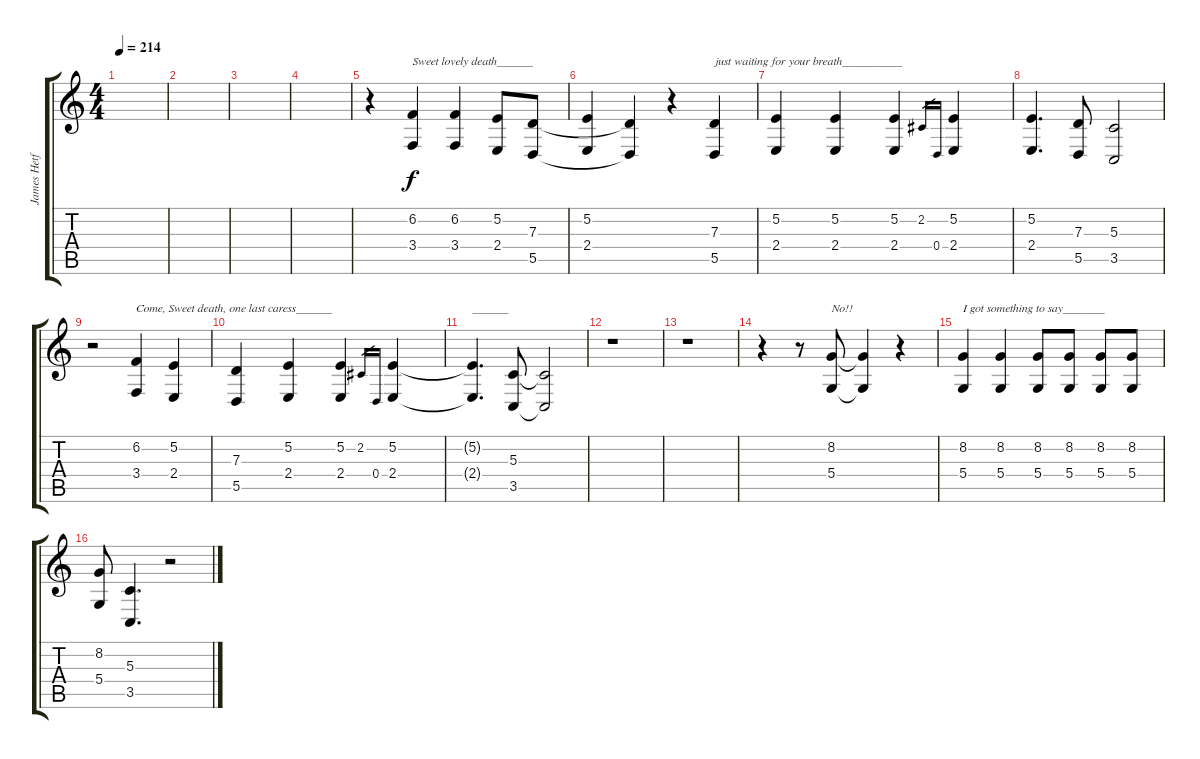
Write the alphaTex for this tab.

\track ("James Hetfield" "James Hetf") {instrument lead5charang}
\staff {score tabs}
\tuning (E4 B3 G3 D3 A2 E2) {hide}
\ts (4 4)
\tempo 214
\clef g2
\ks c
|
|
|
|
r.4 (6.2 3.4).4{txt "Sweet lovely death______"} (6.2 3.4).4 (5.2 2.4).8 (7.3 5.5).8 |
(5.2 2.4).4 (7.3{t} 5.5{t}).4 r.4 (7.3 5.5).4{txt "just waiting for your breath__________"} |
(5.2 2.4).4 (5.2 2.4).4 (5.2 2.4).4 2.2.16{gr} 0.4.16{gr} (5.2 2.4).4 |
(5.2 2.4).4{d} (7.3 5.5).8 (5.3 3.5).2 |
r.2 (6.2 3.4).4{txt "Come, Sweet death, one last caress______"} (5.2 2.4).4 |
(7.3 5.5).4 (5.2 2.4).4 (5.2 2.4).4 2.2.16{gr} 0.4.16{gr} (5.2 2.4).4 |
(5.2{t} 2.4{t}).4{d txt "______"} (5.3 3.5).8 (5.3{t} 3.5{t}).2 |
r.1 |
r.1 |
r.4 r.8 (8.2 5.4).8{txt "No!!"} (8.2{t} 5.4{t}).4 r.4 |
(8.2 5.4).4{txt "I got something to say_______"} (8.2 5.4).4 (8.2 5.4).8 (8.2 5.4).8 (8.2 5.4).8 (8.2 5.4).8 |
(8.2 5.4).8 (5.3 3.5).4{d} r.2
